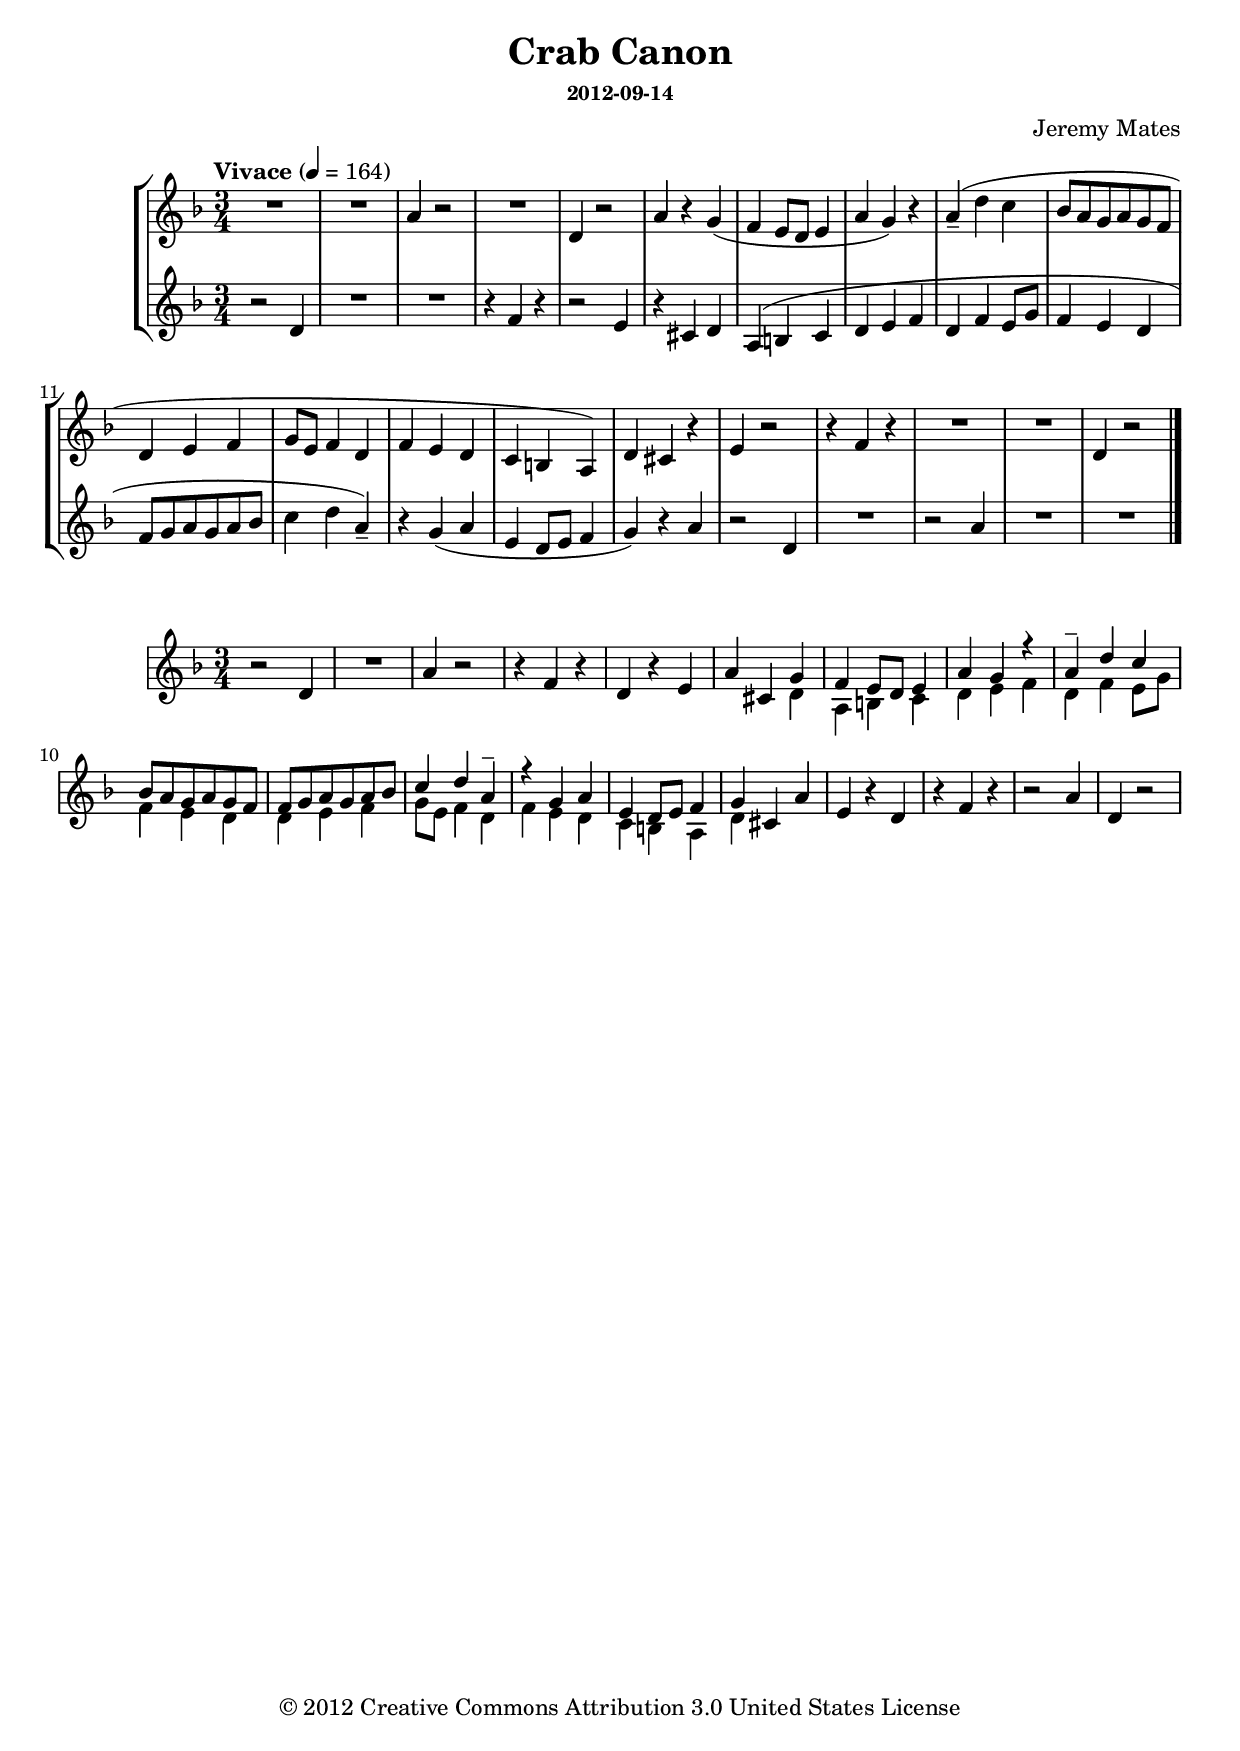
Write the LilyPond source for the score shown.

% LilyPond engraving system - http://www.lilypond.org/

\version "2.14.0"
\include "articulate.ly"

\header {
  title       = "Crab Canon"
  subsubtitle = "2012-09-14"
  composer    = "Jeremy Mates"
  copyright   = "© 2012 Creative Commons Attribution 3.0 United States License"
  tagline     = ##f
}

keytempoetc = {
  \time 3/4
  \tempo "Vivace" 4=164
  \key d \minor
}

voicetwo = \relative b' {
  \set Staff.midiInstrument = #"harpsichord"

  \keytempoetc
  \clef treble

  R2.
  R2.
  a4 r2
  R2.

  d,4 r2
  a'4 r4 g4(
  f4 e8 d8 e4
  a4 g4) r4

  a4(-- d4 c4
  bes8 a8 g8 a8 g8 f8
  d4 e4 f4
  g8 e8 f4 d4

  f4 e4 d4
  c4 b4 a4)
  d4 cis4 r4
  e4 r2

  r4 f4 r4
  R2.
  R2.
  d4 r2

  \bar "|."
}

voiceone = \relative d' {
  \set Staff.midiInstrument = #"harpsichord"

  \keytempoetc
  \clef treble

  r2 d4
  R2.
  R2.
  r4 f4 r4

  r2 e4
  r4 cis4 d4
  a4( b4 c4
  d4 e4 f4

  d4 f4 e8 g8
  f4 e4 d4
  f8 g8 a8 g8 a8 bes8
  c4 d4 a4--)

  r4 g4( a4
  e4 d8 e8 f4
  g4) r4 a4
  r2 d,4

  R2.
  r2 a'4
  R2.
  R2.

  \bar "|."
}

combo = \relative d' {
  \clef treble
  \key d \minor
  \time 3/4

  r2 d4
  R2.
  a'4 r2
  r4 f r

  d4 r e4
  a4 cis, << { g'4
  f4 e8 d e4
  a4 g r
  a4-- d c
  bes8 a g a g f
  f8 g a g a bes
  c4 d a--
  r4 g a
  e4 d8 e f4
  g4
} \\ {
               d4
  a4 b c
  d4 e f
  d4 f e8 g
  f4 e d
  d4 e f
  g8 e f4 d
  f4 e d
  c4 b a
  d4
} >>
  cis4 a'
  e4 r d
  r4 f r
  r2 a4
  d, r2
}

%                                                                           %
%%%%%%%%%%%%%%%%%%%%%%%%%%%%%%%     Misc.     %%%%%%%%%%%%%%%%%%%%%%%%%%%%%%%
%                                                                           %

theblackdots = {
  <<
    \new StaffGroup <<
      \new Staff = "voicetwo" \voicetwo
      \new Staff = "voiceone" \voiceone
    >>
  >>
}

themusic = {
  <<
    \new PianoStaff <<
      \set Score.midiChannelMapping = #'instrument

      \new Staff = "voicetwo" \voicetwo
      \new Staff = "voiceone" \voiceone
    >>
  >>
}

\score {
  \theblackdots
  \layout { }
}
\score {
  <<
    \override Score.SystemStartBar #'collapse-height = #1
    \new Staff << \combo >>
  >>
  \layout { }
}
\score {
  \articulate { \themusic }
  \midi { }
}
